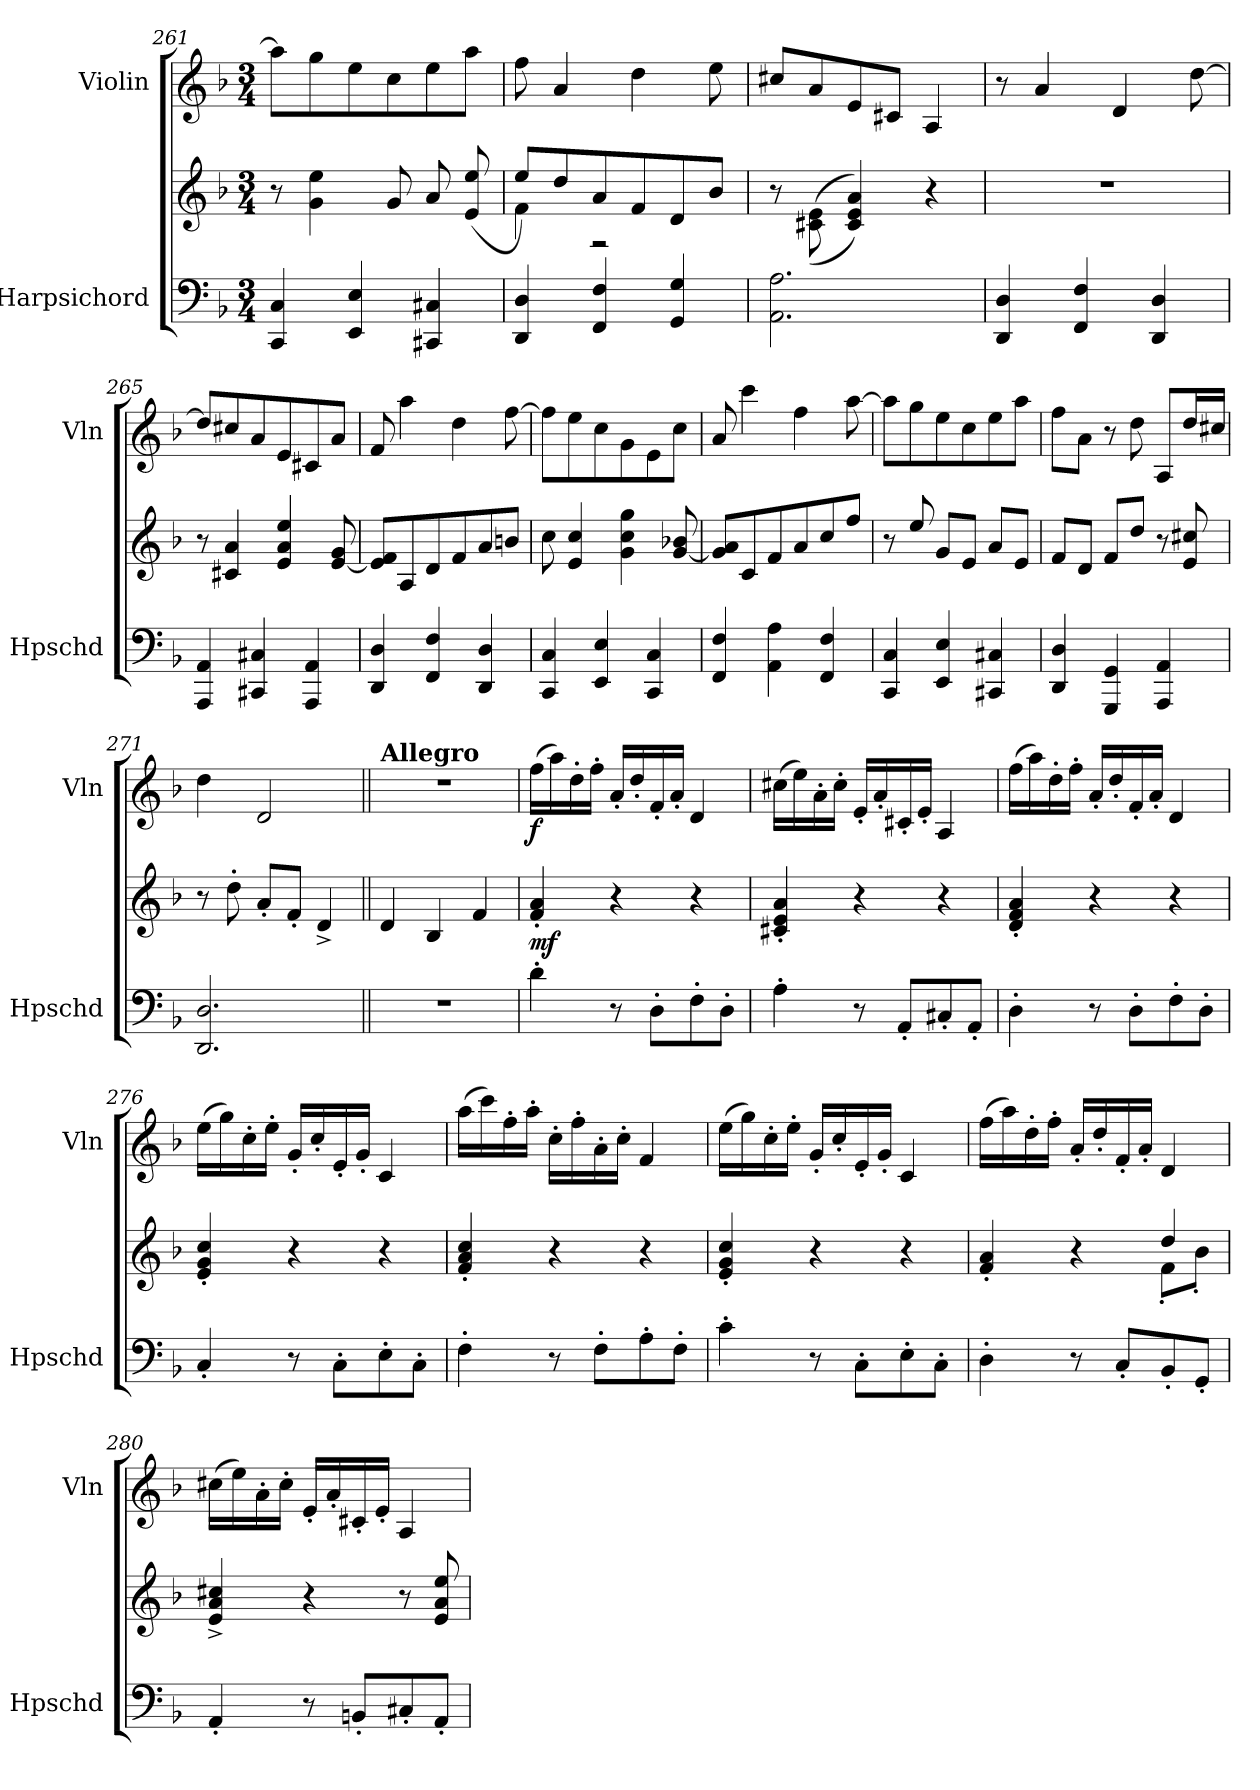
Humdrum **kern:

**kern	**kern	**dynam	**kern	**dynam
*part2	*part2	*part2	*part1	*part1
*staff3	*staff2	*staff2/3	*staff1	*staff1
*I"Harpsichord	*	*	*I"Violin	*
*I'Hpschd	*	*	*I'Vln	*
!!LO:LB:g=z
*clefF4	*clefG2	*	*clefG2	*
*k[b-]	*k[b-]	*	*k[b-]	*
*M3/4	*M3/4	*	*M3/4	*
=261	=261	=261	=261	=261
4CC/ 4C/	8r	.	8aa\L]	.
.	4g\ 4ee\	.	8gg\	.
4EE/ 4E/	.	.	8ee\	.
.	8g/	.	8cc\	.
4CC#X/ 4C#X/	8a/	.	8ee\	.
.	(<8e/ 8ee/	.	8aa\J	.
=262	=262	=262	=262	=262
*	*^	*	*	*
4DD/ 4D/	8ee/L)	4f\	.	8ff\	.
.	8dd/	.	.	4a/	.
4FF/ 4F/	8a/	2r	.	.	.
.	8f/	.	.	4dd\	.
4GG/ 4G/	8d/	.	.	.	.
.	8b-/J	.	.	8ee\	.
*	*v	*v	*	*	*
=263	=263	=263	=263	=263
2.AA\ 2.A\	8r	.	8cc#X/L	.
.	(>(>8c#X\ 8e\	.	8a/	.
.	4c#/ 4e/ 4a/))	.	8e/	.
.	.	.	8c#X/J	.
.	4r	.	4A/	.
=264	=264	=264	=264	=264
4DD/ 4D/	2.r	.	8r	.
.	.	.	4a/	.
4FF/ 4F/	.	.	.	.
.	.	.	4d/	.
4DD/ 4D/	.	.	.	.
.	.	.	[8dd\	.
=265	=265	=265	=265	=265
4AAA/ 4AA/	8r	.	8dd/L]	.
.	4c#X/ 4a/	.	8cc#X/	.
4CC#X/ 4C#X/	.	.	8a/	.
.	4e/ 4a/ 4ee/	.	8e/	.
4AAA/ 4AA/	.	.	8c#X/	.
.	[8e/ 8g/	.	8a/J	.
=266	=266	=266	=266	=266
4DD/ 4D/	8e/] 8f/L	.	8f/	.
.	8A/	.	4aa\	.
4FF/ 4F/	8d/	.	.	.
.	8f/	.	4dd\	.
4DD/ 4D/	8a/	.	.	.
.	8bn/J	.	[8ff\	.
=267	=267	=267	=267	=267
4CC/ 4C/	8cc\	.	8ff\L]	.
.	4e/ 4cc/	.	8ee\	.
4EE/ 4E/	.	.	8cc\	.
.	4g\ 4cc\ 4gg\	.	8g\	.
4CC/ 4C/	.	.	8e\	.
.	[8g/ 8b-X/	.	8cc\J	.
!!LO:PB:g=z
=268	=268	=268	=268	=268
4FF/ 4F/	8g/] 8a/L	.	8a/	.
.	8c/	.	4ccc\	.
4AA\ 4A\	8f/	.	.	.
.	8a/	.	4ff\	.
4FF/ 4F/	8cc/	.	.	.
.	8ff/J	.	[8aa\	.
=269	=269	=269	=269	=269
4CC/ 4C/	8r	.	8aa\L]	.
.	8ee/	.	8gg\	.
4EE/ 4E/	8g/L	.	8ee\	.
.	8e/J	.	8cc\	.
4CC#X/ 4C#X/	8a/L	.	8ee\	.
.	8e/J	.	8aa\J	.
=270	=270	=270	=270	=270
4DD/ 4D/	8f/L	.	8ff\L	.
.	8d/J	.	8a\J	.
4GGG/ 4GG/	8f/L	.	8r	.
*	*	*	*MM80	*
.	8dd/J	.	8dd\	.
4AAA/ 4AA/	8r	.	8A/L	.
.	8e/ 8cc#X/	.	16dd/L	.
.	.	.	16cc#X/JJ	.
=271	=271	=271	=271	=271
2.DD/ 2.D/	8r	.	4dd\	.
.	8dd'\	.	.	.
.	8a'/L	.	2d/	.
.	8f'/J	.	.	.
.	4d^/	.	.	.
=272||	=272||	=272||	=272||	=272||
*	*	*	*MM90	*
!	!	!	!LO:TX:a:B:t=Allegro	!
2.r	4d/	.	2.r	.
.	4B-/	.	.	.
.	4f/	.	.	.
=273	=273	=273	=273	=273
!	!	!LO:DY:b	!	!LO:DY:b
4d'\	4f/' 4a/'	mf	(>16ff\LL	f
.	.	.	16aa\)	.
.	.	.	16dd'\	.
.	.	.	16ff'\JJ	.
8r	4r	.	16a'/LL	.
.	.	.	16dd'/	.
8D'\L	.	.	16f'/	.
.	.	.	16a'/JJ	.
8F'\	4r	.	4d/	.
8D'\J	.	.	.	.
=274	=274	=274	=274	=274
4A'\	4c#X/' 4e/' 4a/'	.	(>16cc#X\LL	.
.	.	.	16ee\)	.
.	.	.	16a'\	.
.	.	.	16cc#'\JJ	.
8r	4r	.	16e'/LL	.
.	.	.	16a'/	.
8AA'/L	.	.	16c#X'/	.
.	.	.	16e'/JJ	.
8C#X'/	4r	.	4A/	.
8AA'/J	.	.	.	.
!!LO:LB:g=z
=275	=275	=275	=275	=275
4D'\	4d/' 4f/' 4a/'	.	(>16ff\LL	.
.	.	.	16aa\)	.
.	.	.	16dd'\	.
.	.	.	16ff'\JJ	.
8r	4r	.	16a'/LL	.
.	.	.	16dd'/	.
8D'\L	.	.	16f'/	.
.	.	.	16a'/JJ	.
8F'\	4r	.	4d/	.
8D'\J	.	.	.	.
=276	=276	=276	=276	=276
4C'/	4e/' 4g/' 4cc/'	.	(>16ee\LL	.
.	.	.	16gg\)	.
.	.	.	16cc'\	.
.	.	.	16ee'\JJ	.
8r	4r	.	16g'/LL	.
.	.	.	16cc'/	.
8C'\L	.	.	16e'/	.
.	.	.	16g'/JJ	.
8E'\	4r	.	4c/	.
8C'\J	.	.	.	.
=277	=277	=277	=277	=277
4F'\	4f/' 4a/' 4cc/'	.	(>16aa\LL	.
.	.	.	16ccc\)	.
.	.	.	16ff'\	.
.	.	.	16aa'\JJ	.
8r	4r	.	16cc'\LL	.
.	.	.	16ff'\	.
8F'\L	.	.	16a'\	.
.	.	.	16cc'\JJ	.
8A'\	4r	.	4f/	.
8F'\J	.	.	.	.
=278	=278	=278	=278	=278
4c'\	4e/' 4g/' 4cc/'	.	(>16ee\LL	.
.	.	.	16gg\)	.
.	.	.	16cc'\	.
.	.	.	16ee'\JJ	.
8r	4r	.	16g'/LL	.
.	.	.	16cc'/	.
8C'\L	.	.	16e'/	.
.	.	.	16g'/JJ	.
8E'\	4r	.	4c/	.
8C'\J	.	.	.	.
=279	=279	=279	=279	=279
*	*^	*	*	*
4D'\	4f/' 4a/'	2ryy	.	(>16ff\LL	.
.	.	.	.	16aa\)	.
.	.	.	.	16dd'\	.
.	.	.	.	16ff'\JJ	.
8r	4r	.	.	16a'/LL	.
.	.	.	.	16dd'/	.
8C'/L	.	.	.	16f'/	.
.	.	.	.	16a'/JJ	.
8BB-'/	4dd/	8f'\L	.	4d/	.
8GG'/J	.	8b-'\J	.	.	.
*	*v	*v	*	*	*
!!LO:LB:g=z
=280	=280	=280	=280	=280
4AA'/	4e/^ 4a/^ 4cc#X/^	.	(>16cc#X\LL	.
.	.	.	16ee\)	.
.	.	.	16a'\	.
.	.	.	16cc#'\JJ	.
8r	4r	.	16e'/LL	.
.	.	.	16a'/	.
8BBn'/L	.	.	16c#X'/	.
.	.	.	16e'/JJ	.
8C#X'/	8r	.	4A/	.
8AA'/J	8e/ 8a/ 8ee/	.	.	.
=	=	=	=	=
*-	*-	*-	*-	*-
